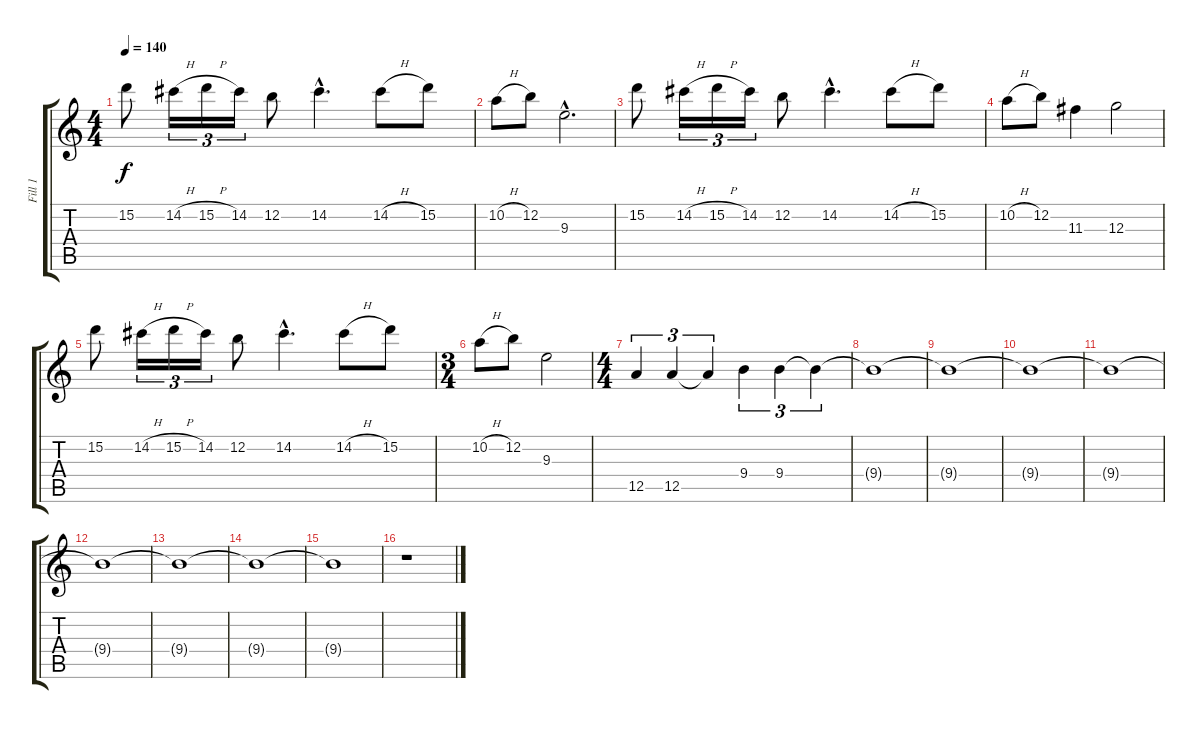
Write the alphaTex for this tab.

\track ("Fill 1" "Fill 1") {instrument distortionguitar}
\staff {score tabs}
\tuning (E4 B3 G3 D3 A2 E2) {hide}
\ts (4 4)
\tempo 140
\clef g2
\ks c
15.2.8{dy f} 14.2{h}.16{tu (3 2)} 15.2{h}.16{tu (3 2)} 14.2.16{tu (3 2)} 12.2.8 14.2{hac}.4{d} 14.2{h}.8 15.2.8 |
10.2{h}.8 12.2.8 9.3{hac}.2{d} |
15.2.8 14.2{h}.16{tu (3 2)} 15.2{h}.16{tu (3 2)} 14.2.16{tu (3 2)} 12.2.8 14.2{hac}.4{d} 14.2{h}.8 15.2.8 |
10.2{h}.8 12.2.8 11.3.4 12.3.2 |
15.2.8 14.2{h}.16{tu (3 2)} 15.2{h}.16{tu (3 2)} 14.2.16{tu (3 2)} 12.2.8 14.2{hac}.4{d} 14.2{h}.8 15.2.8 |
\ts (3 4)
10.2{h}.8 12.2.8 9.3.2 |
\ts (4 4)
12.5.4{tu (3 2)} 12.5.4{tu (3 2)} 12.5{t}.4{tu (3 2)} 9.4.4{tu (3 2)} 9.4.4{tu (3 2)} 9.4{t}.4{tu (3 2)} |
9.4{t}.1 |
9.4{t}.1 |
9.4{t}.1 |
9.4{t}.1 |
9.4{t}.1 |
9.4{t}.1 |
9.4{t}.1 |
9.4{t}.1 |
r.1
